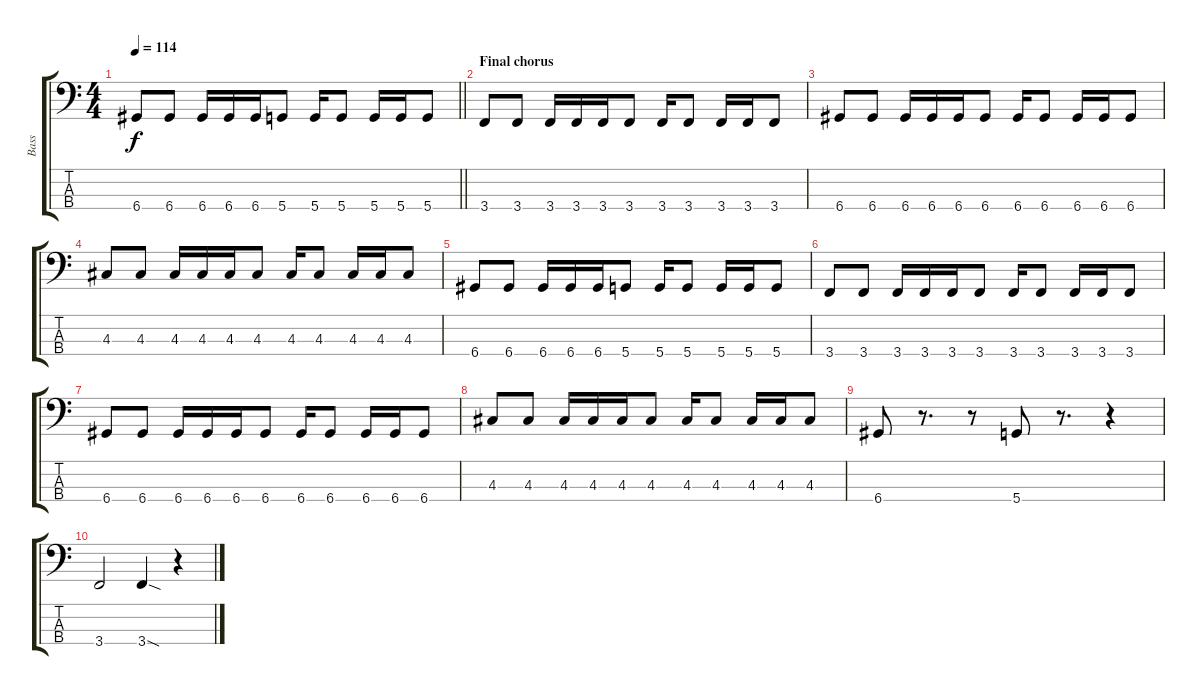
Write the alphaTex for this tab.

\track ("Bass" "Bass") {instrument electricbassfinger}
\staff {score tabs}
\tuning (G2 D2 A1 D1) {hide}
\ts (4 4)
\tempo 114
\clef f4
\barLineRight lightlight
\ks c
6.4.8{dy f} 6.4.8 6.4.16 6.4.16 6.4.16 5.4.8 5.4.16 5.4.8 5.4.16 5.4.16 5.4.8 |
\section ("" "Final chorus")
3.4.8 3.4.8 3.4.16 3.4.16 3.4.16 3.4.8 3.4.16 3.4.8 3.4.16 3.4.16 3.4.8 |
6.4.8 6.4.8 6.4.16 6.4.16 6.4.16 6.4.8 6.4.16 6.4.8 6.4.16 6.4.16 6.4.8 |
4.3.8 4.3.8 4.3.16 4.3.16 4.3.16 4.3.8 4.3.16 4.3.8 4.3.16 4.3.16 4.3.8 |
6.4.8 6.4.8 6.4.16 6.4.16 6.4.16 5.4.8 5.4.16 5.4.8 5.4.16 5.4.16 5.4.8 |
3.4.8 3.4.8 3.4.16 3.4.16 3.4.16 3.4.8 3.4.16 3.4.8 3.4.16 3.4.16 3.4.8 |
6.4.8 6.4.8 6.4.16 6.4.16 6.4.16 6.4.8 6.4.16 6.4.8 6.4.16 6.4.16 6.4.8 |
4.3.8 4.3.8 4.3.16 4.3.16 4.3.16 4.3.8 4.3.16 4.3.8 4.3.16 4.3.16 4.3.8 |
6.4.8 r.8{d} r.8 5.4.8 r.8{d} r.4 |
3.4.2 3.4{sod}.4 r.4
